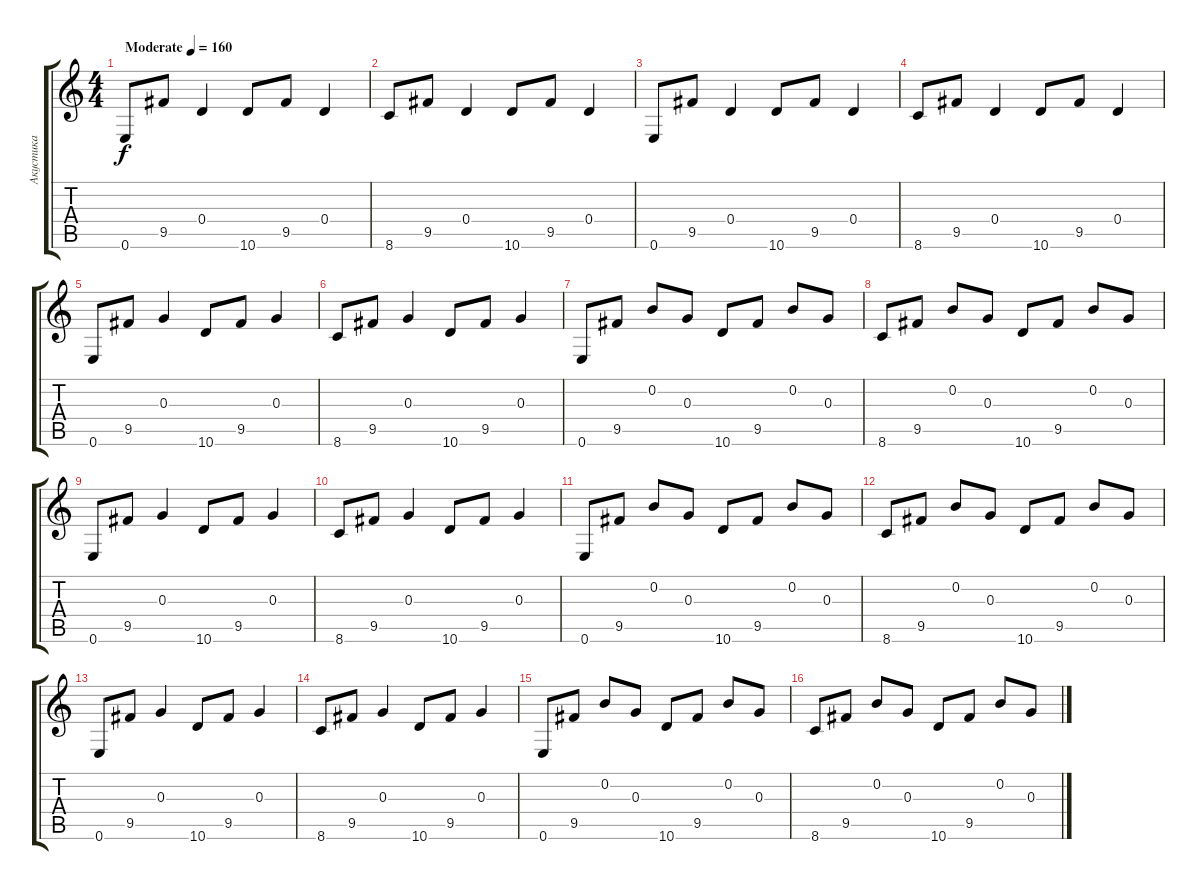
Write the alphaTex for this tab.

\track ("Акустика" "Акустика") {instrument acousticguitarsteel}
\staff {score tabs}
\tuning (E4 B3 G3 D3 A2 E2) {hide}
\ts (4 4)
\tempo (160 "Moderate")
\clef g2
\ks c
0.6.8{dy f instrument acousticguitarsteel} 9.5.8 0.4.4 10.6.8 9.5.8 0.4.4 |
8.6.8 9.5.8 0.4.4 10.6.8 9.5.8 0.4.4 |
0.6.8 9.5.8 0.4.4 10.6.8 9.5.8 0.4.4 |
8.6.8 9.5.8 0.4.4 10.6.8 9.5.8 0.4.4 |
0.6.8 9.5.8 0.3.4 10.6.8 9.5.8 0.3.4 |
8.6.8 9.5.8 0.3.4 10.6.8 9.5.8 0.3.4 |
0.6.8 9.5.8 0.2.8 0.3.8 10.6.8 9.5.8 0.2.8 0.3.8 |
8.6.8 9.5.8 0.2.8 0.3.8 10.6.8 9.5.8 0.2.8 0.3.8 |
0.6.8 9.5.8 0.3.4 10.6.8 9.5.8 0.3.4 |
8.6.8 9.5.8 0.3.4 10.6.8 9.5.8 0.3.4 |
0.6.8 9.5.8 0.2.8 0.3.8 10.6.8 9.5.8 0.2.8 0.3.8 |
8.6.8 9.5.8 0.2.8 0.3.8 10.6.8 9.5.8 0.2.8 0.3.8 |
0.6.8 9.5.8 0.3.4 10.6.8 9.5.8 0.3.4 |
8.6.8 9.5.8 0.3.4 10.6.8 9.5.8 0.3.4 |
0.6.8 9.5.8 0.2.8 0.3.8 10.6.8 9.5.8 0.2.8 0.3.8 |
8.6.8 9.5.8 0.2.8 0.3.8 10.6.8 9.5.8 0.2.8 0.3.8
